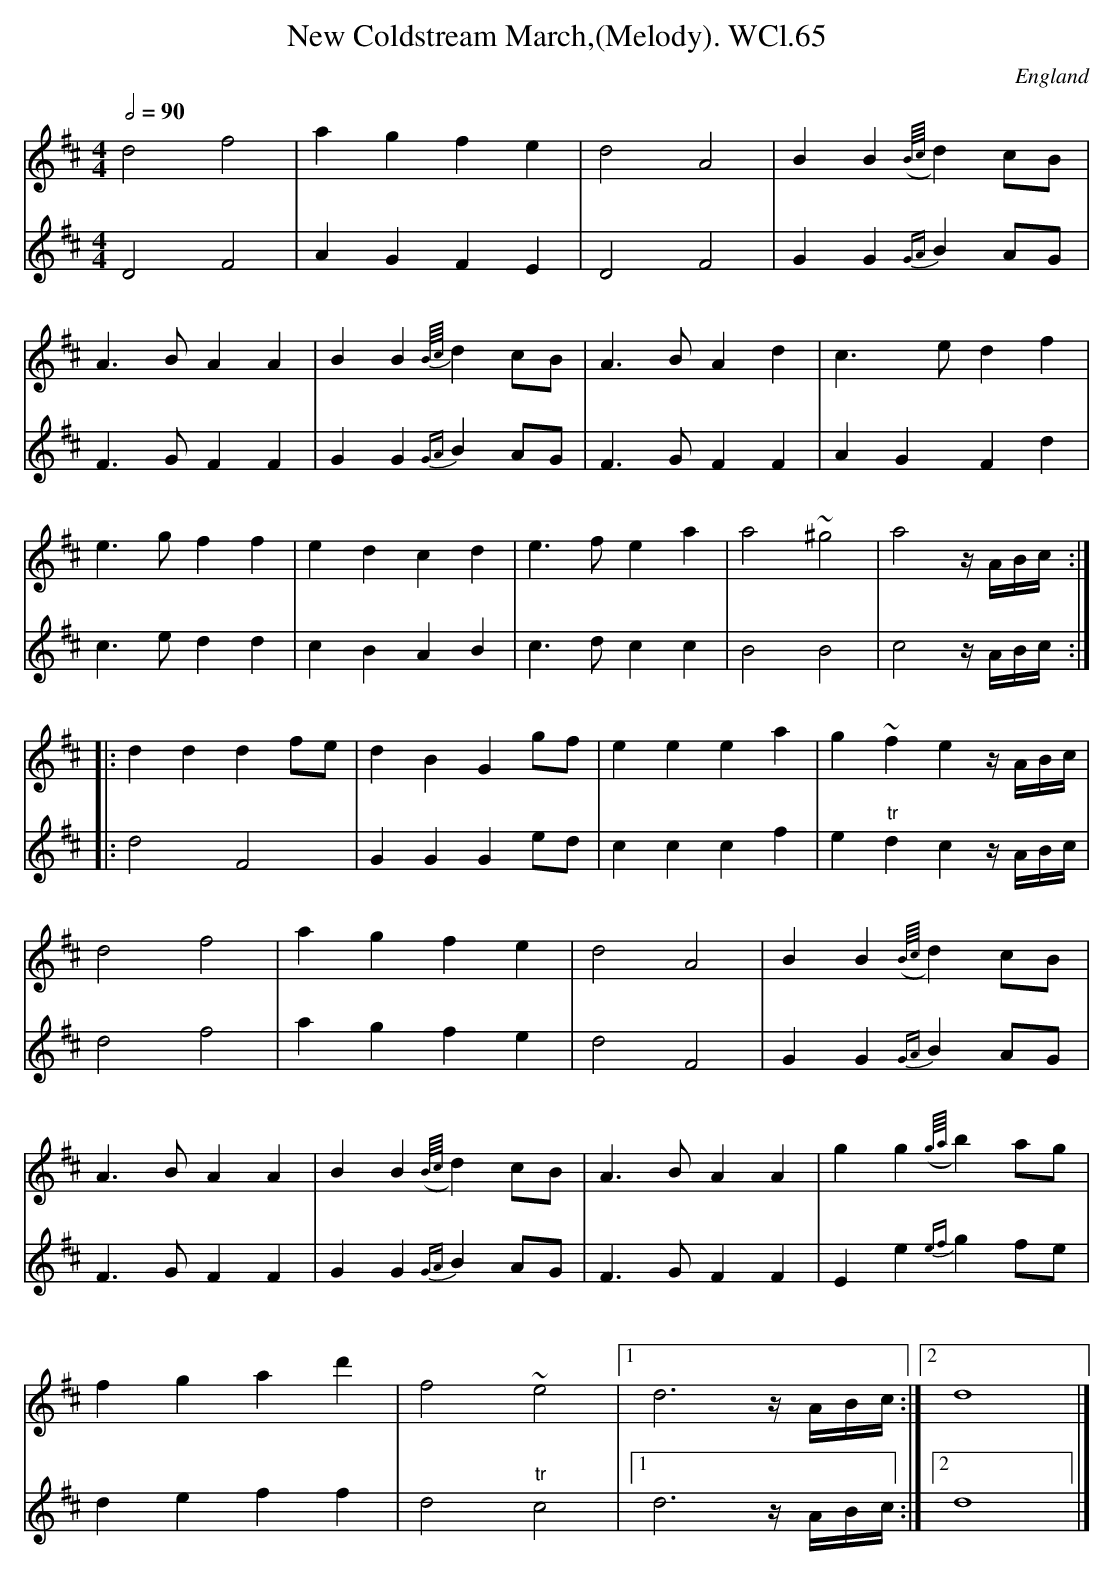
X:1
T:New Coldstream March,(Melody). WCl.65
M:4/4
L:1/4
Q:1/2=90
O:England
K:D major
K:D
[V:1]d2f2|agfe|d2A2|BB ({B/4c/4}d)c/2B/2|!
[V:2]D2F2|AGFE|D2F2|GG{GA}BA/2G/2|!
[V:1]A>BAA|BB {B/4c/4}dc/2B/2|A>BAd|c>edf|!
[V:2]F>GFF|GG{GA}BA/G/|F>GFF|AGFd|!
[V:1]e>gff|edcd|e>fea|a2~^g2|a2z/4A/4B/4c/4:|!
[V:2]c>edd|cBAB|c>dcc|B2B2|c2z/4A/4B/4c/4:|!
[V:1]|:dddf/e/|dBGg/2f/2|eeea|g~fez/4A/4B/4c/4|!
[V:2]|:d2F2|GGGe/d/|cccf|e"tr"dcz/4A/4B/4c/4|!
[V:1]d2f2|agfe|d2A2|BB ({B/4c/4}d)c/2B/2|!
[V:2]d2f2|agfe|d2F2|GG{GA}BA/G/|!
[V:1]A>BAA|BB ({B/4c/4}d)c/2B/2|A>BAA|gg ({g/4a/4}b)a/2g/2|!
[V:2]F>GFF|GG{GA}BA/G/|F>GFF|Ee{ef}gf/e/|!
[V:1]fgad'|f2~e2|1d3z/4A/4B/4c/4:|2d4|]
[V:2]deff|d2"tr"c2|1d3z/4A/4B/4c/4:|2d4|]
